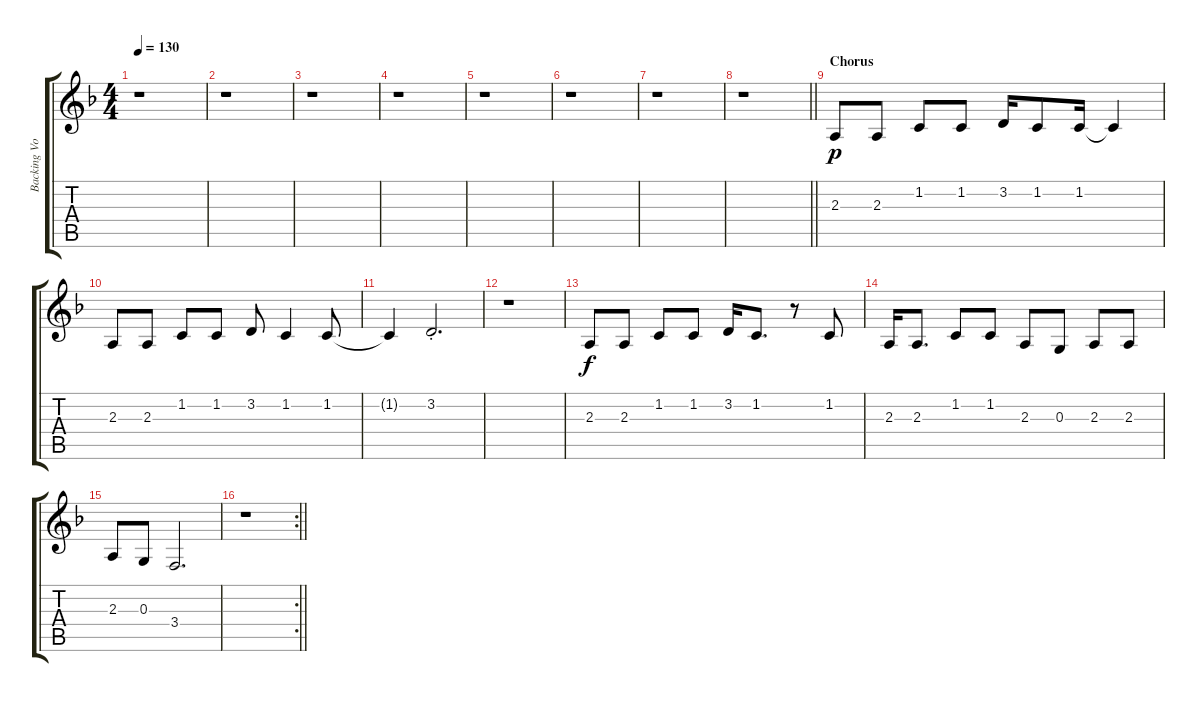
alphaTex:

\track ("Backing Vocals" "Backing Vo") {instrument choiraahs}
\staff {score tabs}
\tuning (E4 B3 G3 D3 A2 E2) {hide}
\ts (4 4)
\tempo 130
\clef g2
\ks f
r.1{dy p} |
r.1 |
r.1 |
r.1 |
r.1 |
r.1 |
r.1 |
\barLineRight lightlight
r.1 |
\section ("" "Chorus")
2.3.8 2.3.8 1.2.8 1.2.8 3.2.16 1.2.8 1.2.16 1.2{t}.4 |
2.3.8 2.3.8 1.2.8 1.2.8 3.2.8 1.2.4 1.2.8 |
1.2{t}.4 3.2{st}.2{d} |
r.1 |
2.3.8{dy f} 2.3.8 1.2.8 1.2.8 3.2.16 1.2.8{d} r.8 1.2.8 |
2.3.16 2.3.8{d} 1.2.8 1.2.8 2.3.8 0.3.8 2.3.8 2.3.8 |
2.3.8 0.3.8 3.4.2{d} |
\rc 2
\barLineRight lightlight
r.1
